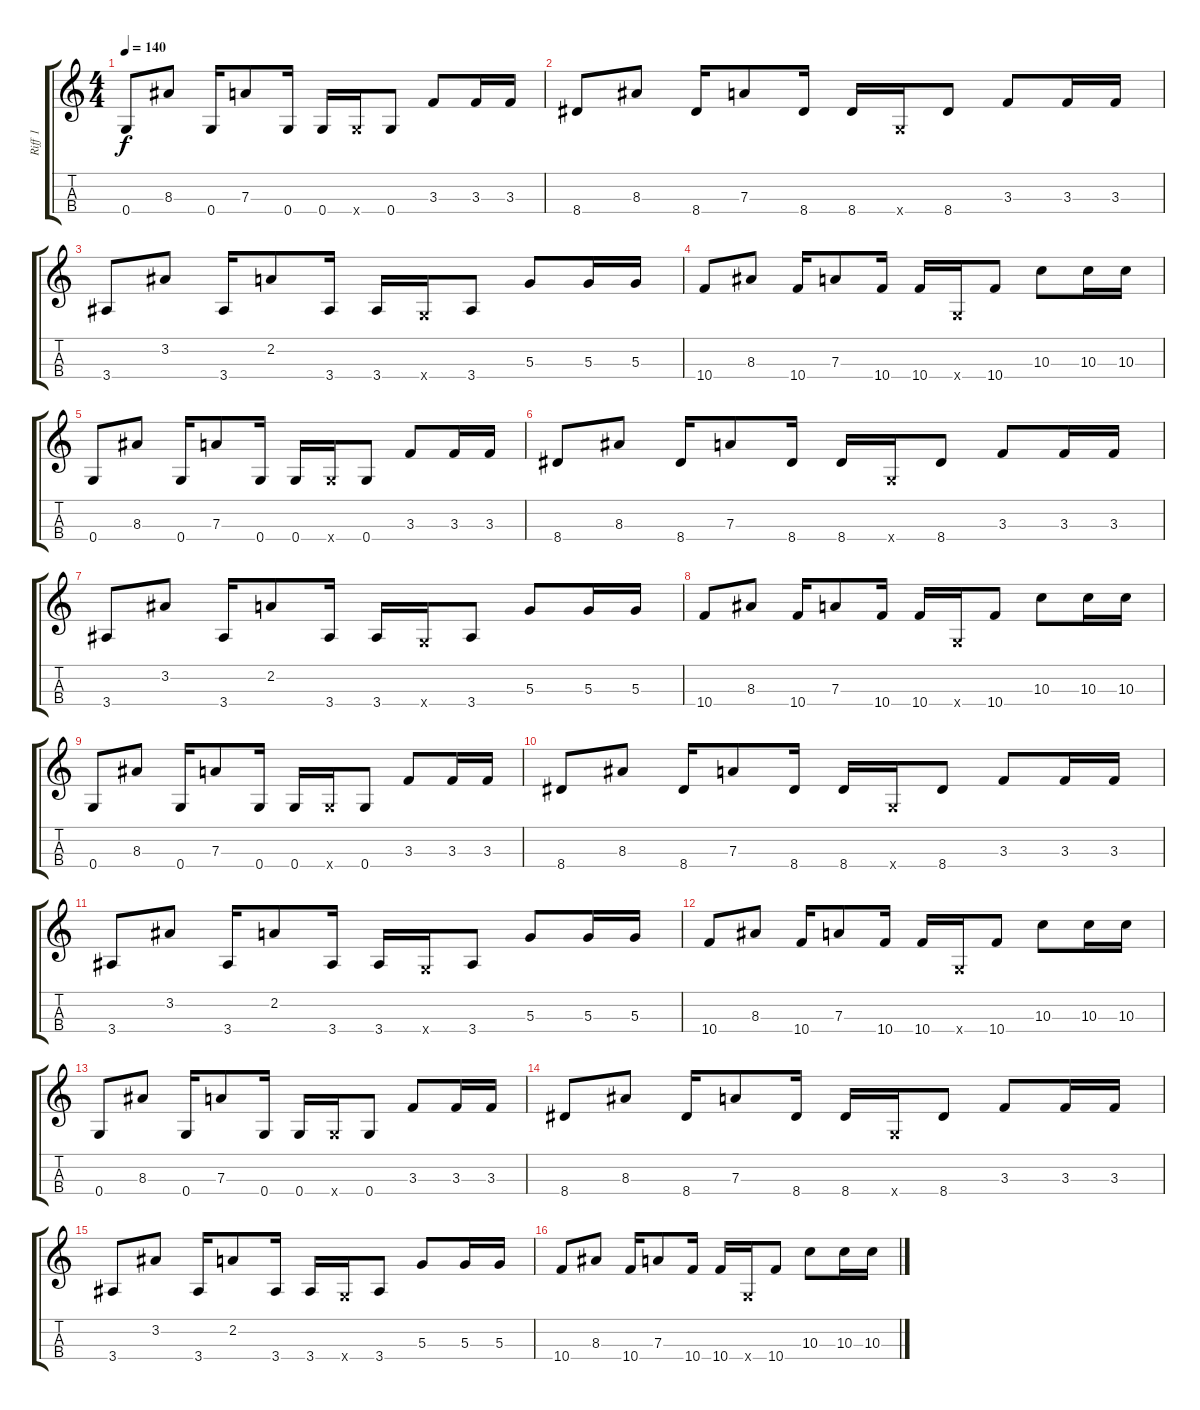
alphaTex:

\track ("Riff 1" "Riff 1") {instrument overdrivenguitar}
\staff {score tabs}
\tuning (B3 G3 D3 G2) {hide}
\ts (4 4)
\tempo 140
\clef g2
\ks c
0.4.8{dy f instrument overdrivenguitar} 8.3.8 0.4.16 7.3.8 0.4.16 0.4.16 0.4{x}.16 0.4.8 3.3.8 3.3.16 3.3.16 |
8.4.8 8.3.8 8.4.16 7.3.8 8.4.16 8.4.16 0.4{x}.16 8.4.8 3.3.8 3.3.16 3.3.16 |
3.4.8 3.2.8 3.4.16 2.2.8 3.4.16 3.4.16 0.4{x}.16 3.4.8 5.3.8 5.3.16 5.3.16 |
10.4.8 8.3.8 10.4.16 7.3.8 10.4.16 10.4.16 0.4{x}.16 10.4.8 10.3.8 10.3.16 10.3.16 |
0.4.8 8.3.8 0.4.16 7.3.8 0.4.16 0.4.16 0.4{x}.16 0.4.8 3.3.8 3.3.16 3.3.16 |
8.4.8 8.3.8 8.4.16 7.3.8 8.4.16 8.4.16 0.4{x}.16 8.4.8 3.3.8 3.3.16 3.3.16 |
3.4.8 3.2.8 3.4.16 2.2.8 3.4.16 3.4.16 0.4{x}.16 3.4.8 5.3.8 5.3.16 5.3.16 |
10.4.8 8.3.8 10.4.16 7.3.8 10.4.16 10.4.16 0.4{x}.16 10.4.8 10.3.8 10.3.16 10.3.16 |
0.4.8 8.3.8 0.4.16 7.3.8 0.4.16 0.4.16 0.4{x}.16 0.4.8 3.3.8 3.3.16 3.3.16 |
8.4.8 8.3.8 8.4.16 7.3.8 8.4.16 8.4.16 0.4{x}.16 8.4.8 3.3.8 3.3.16 3.3.16 |
3.4.8 3.2.8 3.4.16 2.2.8 3.4.16 3.4.16 0.4{x}.16 3.4.8 5.3.8 5.3.16 5.3.16 |
10.4.8 8.3.8 10.4.16 7.3.8 10.4.16 10.4.16 0.4{x}.16 10.4.8 10.3.8 10.3.16 10.3.16 |
0.4.8 8.3.8 0.4.16 7.3.8 0.4.16 0.4.16 0.4{x}.16 0.4.8 3.3.8 3.3.16 3.3.16 |
8.4.8 8.3.8 8.4.16 7.3.8 8.4.16 8.4.16 0.4{x}.16 8.4.8 3.3.8 3.3.16 3.3.16 |
3.4.8 3.2.8 3.4.16 2.2.8 3.4.16 3.4.16 0.4{x}.16 3.4.8 5.3.8 5.3.16 5.3.16 |
10.4.8 8.3.8 10.4.16 7.3.8 10.4.16 10.4.16 0.4{x}.16 10.4.8 10.3.8 10.3.16 10.3.16
